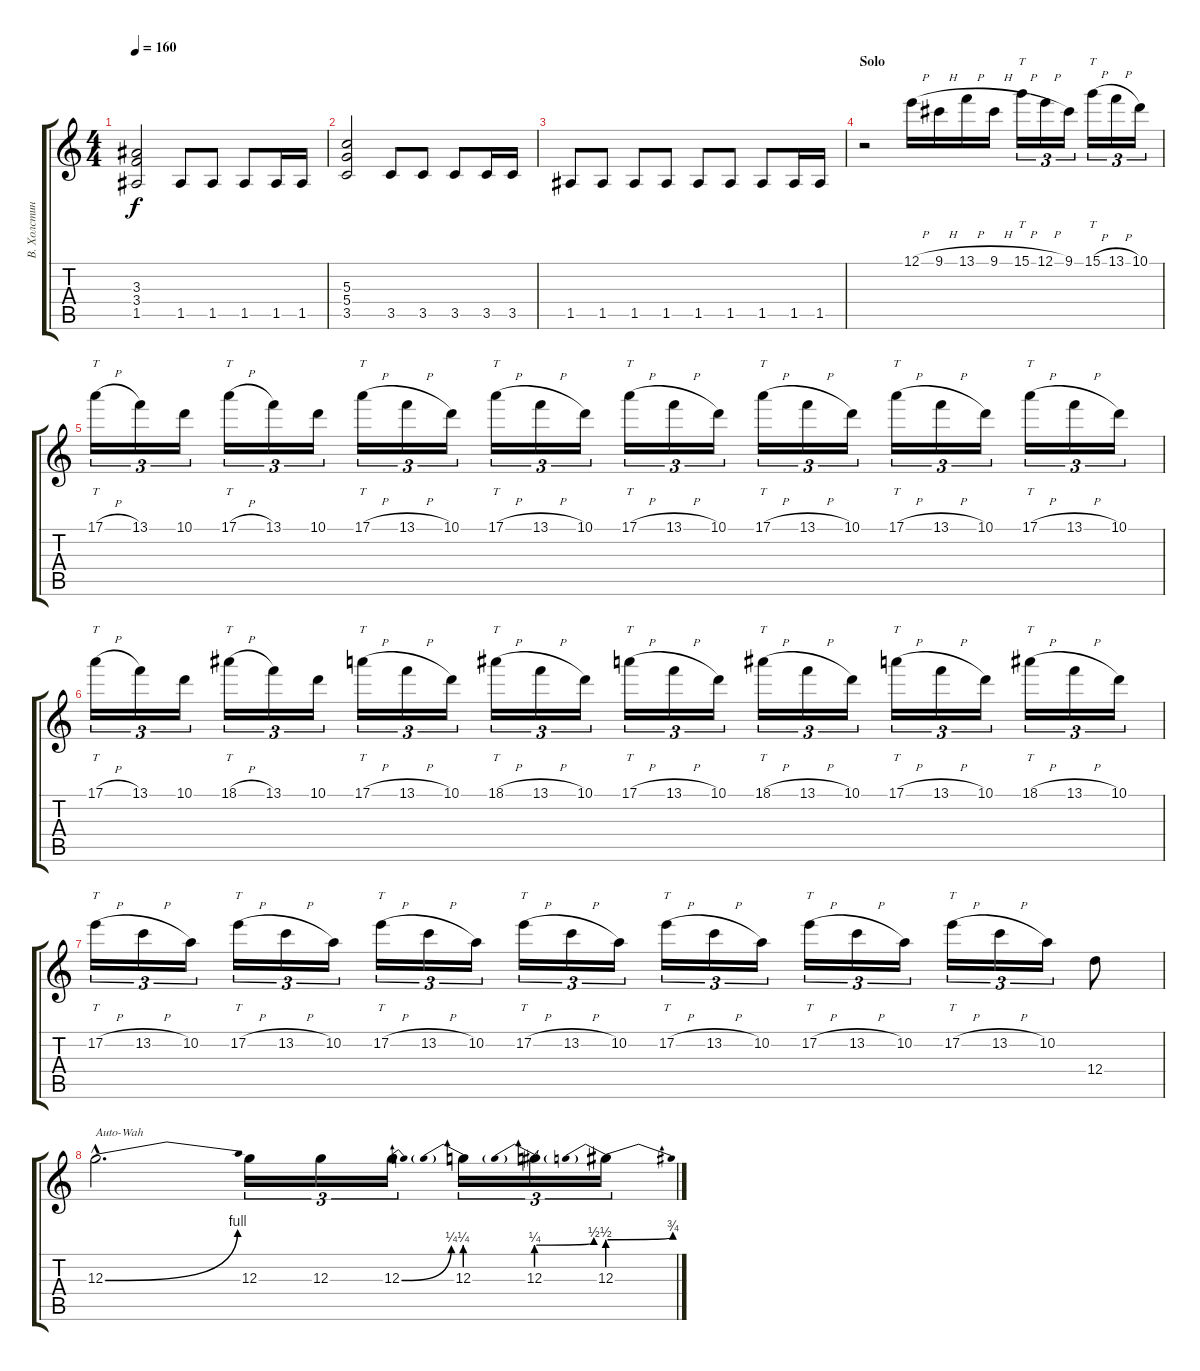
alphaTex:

\track ("B. Холстинин" "B. Холстин") {instrument distortionguitar}
\staff {score tabs}
\tuning (E4 B3 G3 D3 A2 E2) {hide}
\ts (4 4)
\tempo 160
\clef g2
\ks c
(3.3 3.4 1.5).2{dy f} 1.5.8 1.5.8 1.5.8 1.5.16 1.5.16 |
(5.3 5.4 3.5).2 3.5.8 3.5.8 3.5.8 3.5.16 3.5.16 |
1.5.8 1.5.8 1.5.8 1.5.8 1.5.8 1.5.8 1.5.8 1.5.16 1.5.16 |
\section ("" "Solo")
r.2{volume 16} 12.1{h}.16 9.1{h}.16 13.1{h}.16 9.1{h}.16 15.1{h}.16{tt tu (3 2)} 12.1{h}.16{tu (3 2)} 9.1.16{tu (3 2)} 15.1{h}.16{tt tu (3 2)} 13.1{h}.16{tu (3 2)} 10.1.16{tu (3 2)} |
17.1{h}.16{tt tu (3 2) volume 16 balance 0} 13.1.16{tu (3 2)} 10.1.16{tu (3 2)} 17.1{h}.16{tt tu (3 2)} 13.1.16{tu (3 2)} 10.1.16{tu (3 2)} 17.1{h}.16{tt tu (3 2)} 13.1{h}.16{tu (3 2)} 10.1.16{tu (3 2)} 17.1{h}.16{tt tu (3 2)} 13.1{h}.16{tu (3 2)} 10.1.16{tu (3 2)} 17.1{h}.16{tt tu (3 2)} 13.1{h}.16{tu (3 2)} 10.1.16{tu (3 2)} 17.1{h}.16{tt tu (3 2)} 13.1{h}.16{tu (3 2)} 10.1.16{tu (3 2)} 17.1{h}.16{tt tu (3 2)} 13.1{h}.16{tu (3 2)} 10.1.16{tu (3 2)} 17.1{h}.16{tt tu (3 2)} 13.1{h}.16{tu (3 2)} 10.1.16{tu (3 2)} |
17.1{h}.16{tt tu (3 2)} 13.1.16{tu (3 2)} 10.1.16{tu (3 2)} 18.1{h}.16{tt tu (3 2)} 13.1.16{tu (3 2)} 10.1.16{tu (3 2)} 17.1{h}.16{tt tu (3 2)} 13.1{h}.16{tu (3 2)} 10.1.16{tu (3 2)} 18.1{h}.16{tt tu (3 2)} 13.1{h}.16{tu (3 2)} 10.1.16{tu (3 2)} 17.1{h}.16{tt tu (3 2)} 13.1{h}.16{tu (3 2)} 10.1.16{tu (3 2)} 18.1{h}.16{tt tu (3 2)} 13.1{h}.16{tu (3 2)} 10.1.16{tu (3 2)} 17.1{h}.16{tt tu (3 2)} 13.1{h}.16{tu (3 2)} 10.1.16{tu (3 2)} 18.1{h}.16{tt tu (3 2)} 13.1{h}.16{tu (3 2)} 10.1.16{tu (3 2)} |
17.2{h}.16{tt tu (3 2)} 13.2{h}.16{tu (3 2)} 10.2.16{tu (3 2)} 17.2{h}.16{tt tu (3 2)} 13.2{h}.16{tu (3 2)} 10.2.16{tu (3 2)} 17.2{h}.16{tt tu (3 2)} 13.2{h}.16{tu (3 2)} 10.2.16{tu (3 2)} 17.2{h}.16{tt tu (3 2)} 13.2{h}.16{tu (3 2)} 10.2.16{tu (3 2)} 17.2{h}.16{tt tu (3 2)} 13.2{h}.16{tu (3 2)} 10.2.16{tu (3 2)} 17.2{h}.16{tt tu (3 2)} 13.2{h}.16{tu (3 2)} 10.2.16{tu (3 2)} 17.2{h}.16{tt tu (3 2)} 13.2{h}.16{tu (3 2)} 10.2.16{tu (3 2)} 12.4.8 |
12.3{be (bend 0 0 60 4) hac}.2{d txt "Auto-Wah"} 12.3.16{tu (3 2)} 12.3.16{tu (3 2)} 12.3{be (bend 0 0 60 1)}.16{tu (3 2)} 12.3{be (prebend 0 1 60 1)}.16{tu (3 2)} 12.3{be (prebendbend 0 1 60 2)}.16{tu (3 2)} 12.3{be (prebendbend 0 2 60 3)}.16{tu (3 2)}
